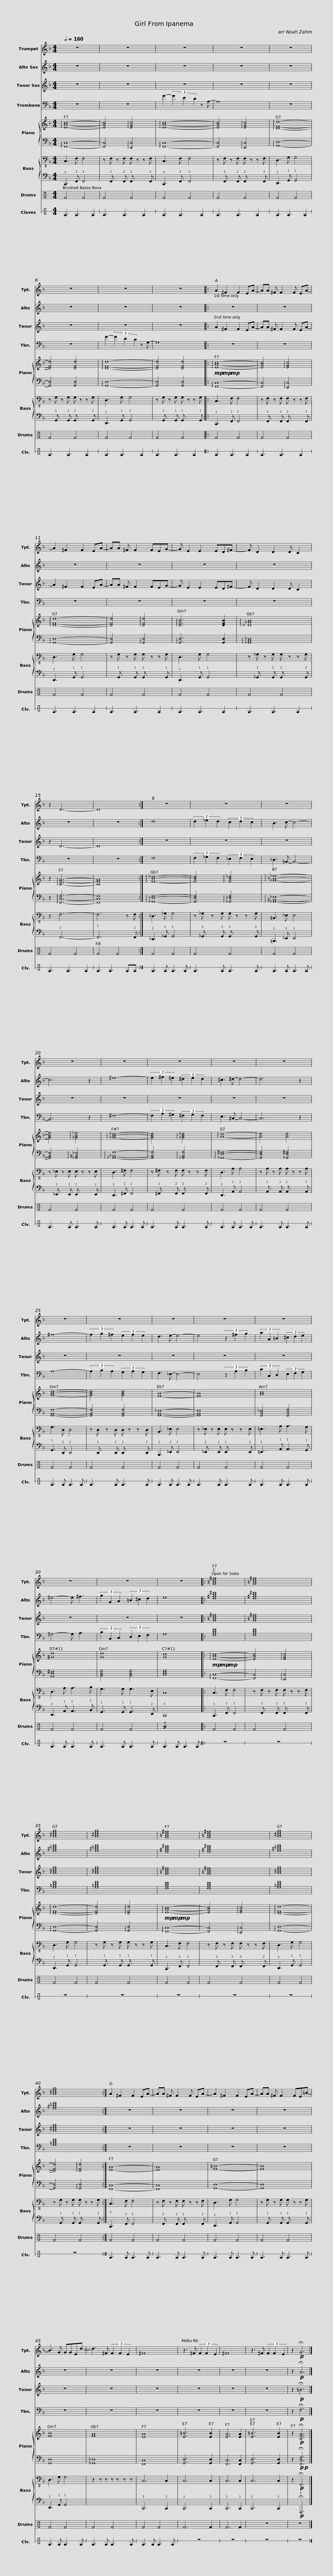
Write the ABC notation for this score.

X:1
%%score 1 2 3 4 { 5 | 6 } { 7 | 8 } 9 10
L:1/8
Q:1/4=160
M:4/4
I:linebreak $
K:F
V:1 treble transpose=-2
V:2 treble transpose=-9
V:3 treble transpose=-14
V:4 bass
V:5 treble
V:6 bass
V:7 bass-8
V:8 tab stafflines=4 strings="E1,A1,D2,G2 nostems "
V:9 perc
K:none
V:10 perc stafflines=1
K:none
V:1
[K:F] z8 | z8 | z8 | z8 | z8 |$ %5
 z8 | z8 | z8 |: A2 ^F2 F2 EA- |$ AA ^F F2 F EA- | %10
 A2 ^F2 F2 EA- | AA ^F F2 FEG- | G E2 E2 ED^F- |$ F D2 D2 D C2 | z2 D6- | %15
 D8 :| z8 |$ z8 | z8 | z8 | %20
 z8 |$ z8 | z8 | z8 | z8 |$ %25
 z8 | z8 | z8 | z8 |$ z8 | %30
 z8 | z8 |: [G=Bd^f]8 | [G=Bd^f]8 |$ [A^ceg]8 | %35
 [A^ceg]8 | [G=Bd^f]8 | [G=Bd^f]8 | [A^ceg]8 |$ [A^ceg]8 :| %40
 A2 ^F2 F2 EA- | AA ^F F2 F EA- | A2 ^F2 F2 EA- |$ AA ^F F2 FE=B- | B3 G GGEd- | %45
 d3 ^F (3F2 F2 E2 | ^F8 | z3 ^F (3F2 F2 E2 |$ ^F8 | z3 ^F (3F2 F2 E2 | %50
 z2!p! !fermata!G6 |] %51
V:2
[K:F] z8 | z8 | z8 | z8 | z8 |$ %5
 z8 | z8 | z8 |: z8 |$ z8 | %10
 z8 | z8 | z8 |$ z8 | z8 | %15
 z8 :| d8 |$ (3d2 _e2 d2 (3c2 d2 c2 | B3 c- c4- | c6 z2 | %20
 ^e8- |$ (3e2 ^f2 ^e2 (3^d2 e2 d2 | ^c3 ^d- d4- | d6 z2 | ^f8- |$ %25
 (3f2 g2 ^f2 (3e2 f2 e2 | d3 e- e4- | e4 (3z2 ^f2 g2 | (3a2 A2 =B2 (3^c2 d2 e2 |$ ^e4- e ^f3 | %30
 (3g2 G2 A2 (3=B2 ^c2 d2 | e8 |: [d^fa^c']8 | [d^fa^c']8 |$ [e^g=bd']8 | %35
 [e^g=bd']8 | [d^fa^c']8 | [d^fa^c']8 | [e^g=bd']8 |$ [e^g=bd']8 :| %40
 z8 | z8 | z8 |$ z8 | z8 | %45
 z8 | z8 | z8 |$ z8 | z8 | %50
 z2!p! !fermata!A6 |] %51
V:3
[K:F] z8 | z8 | z8 | z8 | z8 |$ %5
 z8 | z8 | z8 |: A2 ^F2 F2 EA- |$ AA ^F F2 F EA- | %10
 A2 ^F2 F2 EA- | AA ^F F2 FEG- | G E2 E2 ED^F- |$ F D2 D2 D C2 | z2 D6- | %15
 D8 :| z8 |$ z8 | z8 | z8 | %20
 z8 |$ z8 | z8 | z8 | z8 |$ %25
 z8 | z8 | z8 | z8 |$ z8 | %30
 z8 | z8 |: [G=Bd^f]8 | [G=Bd^f]8 |$ [A^ceg]8 | %35
 [A^ceg]8 | [G=Bd^f]8 | [G=Bd^f]8 | [A^ceg]8 |$ [A^ceg]8 :| %40
 z8 | z8 | z8 |$ z8 | z8 | %45
 z8 | z8 | z8 |$ z8 | z8 | %50
 z2!p! !fermata!=B6 |] %51
V:4
 z8 | z8 | G2- (3G2 E2 D2 z A,- | A,8 | z8 |$ %5
 z8 | F2- (3F2 D2 C2 z G,- | G,8 |: z8 |$ z8 | %10
 z8 | z8 | z8 |$ z8 | z8 | %15
 z8 :| F,8 |$ (3F,2 _G,2 F,2 (3_E,2 F,2 E,2 | _D,3 =B,,- B,,4- | B,,6 z2 | %20
 ^F,8- |$ (3F,2 A,2 ^G,2 (3^F,2 G,2 F,2 | E,3 ^C,- C,4- | C,6 z2 | A,8- |$ %25
 (3A,2 B,2 A,2 (3G,2 A,2 G,2 | F,3 _E,- E,4- | E,4 (3z2 A,2 B,2 | (3C2 C,2 D,2 (3E,2 F,2 G,2 |$ ^G,4- G, A,3 | %30
 (3B,2 B,,2 C,2 (3D,2 E,2 F,2 | G,8 |: [F,A,CE]8 | [F,A,CE]8 |$ [G,=B,DF]8 | %35
 [G,=B,DF]8 | [F,A,CE]8 | [F,A,CE]8 | [G,=B,DF]8 |$ [G,=B,DF]8 :| %40
 z8 | z8 | z8 |$ z8 | z8 | %45
 z8 | z8 | z8 |$ z8 | z8 | %50
 z2!p! !fermata!F,6 |] %51
V:5
 !arpeggio![EAc]8- | [EAc]4 !arpeggio![EGc]4 | !arpeggio![EAc]8- | [EAc]4 !arpeggio![EGc]4 | !arpeggio![DFd]8- |$ %5
 [DFd]4 [DFd]4 | !arpeggio![DFd]8- | [DFd]4 [DFd]4 |:!mp!!mp!!mp! !arpeggio![EAc]8- |$ [EAc]4 !arpeggio![EGc]4 | %10
 !arpeggio![DFd]8- | [DFd]4 !arpeggio![DFd]4 | !arpeggio![DFB]6 [DFB]2 |$ !arpeggio![_D_GB]8 | z2 !arpeggio![CFA]6- | %15
 [CFA]8 :| !arpeggio![FB_d]8- |$ [FBd]4 !arpeggio![FB_d]4 | !arpeggio![_G_B_e]8- | [GBe]4 !arpeggio![_GB_e]4 | %20
 !arpeggio![_GB_d]8- |$ [GBd]4 !arpeggio![_GB_d]4 | !arpeggio![Ad]8- | [Ad]4 [Ad]4 | [GBd]8- |$ %25
 [GBd]4 [GBd]4 | [FB]8- | [FB]8 | [Ac]8 |$ [^Gd]8 | %30
 [Gd]8 | [Gc]8 |:!mp!!mp!!mp! !arpeggio![EAc]8- | [EAc]4 !arpeggio![EGc]4 |$ !arpeggio![DFd]8- | %35
 [DFd]4 !arpeggio![DFd]4 |!mp!!mp!!mp! !arpeggio![EAc]8- | [EAc]4 !arpeggio![EGc]4 | !arpeggio![DFd]8- |$ [DFd]4 !arpeggio![DFd]4 :| %40
 [EA]8- | [EA]8 | [F=B]8- |$ [FB]8 | [FB]8 | %45
 [FA]8 | [EA]8 | [E=B]6 [EB]2 |$ [EA]6 [EA]2 | [E=B]6 [EB]2 | %50
 z2!p! !fermata![CFA]6 |] %51
V:6
 !arpeggio![F,,C,]8- | [F,,C,]4 !arpeggio![E,,C,]4 | !arpeggio![F,,C,]8- | [F,,C,]4 !arpeggio![E,,C,]4 | !arpeggio![G,,D,]8- |$ %5
 [G,,D,]4 [G,,D,]4 | !arpeggio![G,,D,]8- | [G,,D,]4 [G,,D,]4 |: !arpeggio![F,,C,]8- |$ [F,,C,]4 !arpeggio![E,,C,]4 | %10
 !arpeggio![G,,D,]8- | [G,,D,]4 !arpeggio![G,,D,]4 | !arpeggio![G,,D,]6 [G,,D,]2 |$ !arpeggio![_G,,B,,_D,]8 | z2 !arpeggio![F,,C,F,]6- | %15
 [F,,C,F,]8 :| !arpeggio![_G,,_D,F,]8- |$ [G,,D,F,]4 !arpeggio![_G,,_D,F,]4 | !arpeggio![_G,,=B,,_E,]8- | [G,,B,,E,]4 !arpeggio![_G,,=B,,_E,]4 | %20
 !arpeggio![_G,,_B,,F,]8- |$ [G,,B,,F,]4 !arpeggio![_G,,B,,F,]4 | !arpeggio![_G,,D,^F,]8- | [G,,D,F,]4 [_G,,D,^F,]4 | [G,,B,,F,]8- |$ %25
 [G,,B,,F,]4 [G,,B,,F,]4 | [G,,B,,_E,]8- | [G,,B,,E,]8 | [G,,C,_E,]4 [G,,C,F,]4 |$ [A,,D,^F,]8 | %30
 [B,,D,G,]4 [B,,D,G,]4 | [C,E,G,]8 |: !arpeggio![F,,C,]8- | [F,,C,]4 !arpeggio![E,,C,]4 |$ !arpeggio![G,,D,]8- | %35
 [G,,D,]4 !arpeggio![G,,D,]4 | !arpeggio![F,,C,]8- | [F,,C,]4 !arpeggio![E,,C,]4 | !arpeggio![G,,D,]8- |$ [G,,D,]4 !arpeggio![G,,D,]4 :| %40
 [F,,C,]8- | [F,,C,]8 | [G,,D,]8- |$ [G,,D,]8 | [G,,D,]8 | %45
 [_G,,_D,]8 | [F,,C,]8 | [G,,D,]6 [G,,D,]2 |$ [F,,C,]6 [F,,C,]2 | [G,,D,]6 [G,,D,]2 | %50
 z2!p!!p! !fermata![F,,C,F,]6 |] %51
V:7
 C,3 F, F,4 | z F, z F, F, z z F, | C,3 F, F,4 | z F, z F, F, z z F, | D,3 G, G,4 |$ %5
 z G, z G, G, z z G, | D,3 G, G,4 | z G, z G, G, z z G, |: C,3 F, F,4 |$ z F, z F, F, z z F, | %10
 D,3 G, G,4 | z G, z G, G, z z G, | D,3 G, G,4 |$ z _G, z G, G, z z G, | z2 F,6- | %15
 F,6 z F, :| _D,3 _G, G,4 |$ z _G, z G, G, z z G, | =B,,3 _E, E,4 | z _E, z E, E, z z E, | %20
 D,3 ^F, F,4 |$ z ^F, z F, F, z z F, | D,3 A, A,4 | z A, z A, A, z z A, | G,3 D, D,4 |$ %25
 z D, z D, D, z z D, | B,,3 _E, E,4 | z _E, z E, E, z z E, | =E,3 A, A,3 G, |$ D,3 A, A,3 B, | %30
 G,3 G, G,3 E, | C,8 |: C,3 F, F,4 | z F, z F, F, z z F, |$ D,3 G, G,4 | %35
 z G, z G, G, z z G, | C,3 F, F,4 | z F, z F, F, z z F, | D,3 G, G,4 |$ z G, z G, G, z z G, :| %40
 C,3 F, F,4 | z F, z F, F, z z F, | D,3 G, G,4 |$ z G, z G, G, z z G, | D,3 G, G,4 | %45
 z2 z z z z z z | C,6 C,2 | C,6 C,2 |$ C,6 C,2 | C,6 C,2 | %50
 z2!p! !fermata!F,,6 |] %51
V:8
 !3!C,,3 !2!F,, !2!F,,4 | x !2!F,, x !2!F,, !2!F,, x x !2!F,, | !3!C,,3 !2!F,, !2!F,,4 | x !2!F,, x !2!F,, !2!F,, x x !2!F,, | !2!D,,3 !1!G,, !1!G,,4 |$ %5
 x !1!G,, x !1!G,, !1!G,, x x !1!G,, | !2!D,,3 !1!G,, !1!G,,4 | x !1!G,, x !1!G,, !1!G,, x x !1!G,, |: !3!C,,3 !2!F,, !2!F,,4 |$ x !2!F,, x !2!F,, !2!F,, x x !2!F,, | %10
 !2!D,,3 !1!G,, !1!G,,4 | x !1!G,, x !1!G,, !1!G,, x x !1!G,, | !2!D,,3 !1!G,, !1!G,,4 |$ x !2!_G,, x !2!G,, !2!G,, x x !2!G,, | x2 !2!F,,6- | %15
 !2!F,,6 x !2!F,, :| !3!_D,,3 !2!_G,, !2!G,,4 |$ x !2!_G,, x !2!G,, !2!G,, x x !2!G,, | !3!=B,,,3 !2!_E,, !2!E,,4 | x !2!_E,, x !2!E,, !2!E,, x x !2!E,, | %20
 !2!D,,3 !2!^F,, !2!F,,4 |$ x !2!^F,, x !2!F,, !2!F,, x x !2!F,, | !2!D,,3 !1!A,, !1!A,,4 | x !1!A,, x !1!A,, !1!A,, x x !1!A,, | !1!G,,3 !2!D,, !2!D,,4 |$ %25
 x !2!D,, x !2!D,, !2!D,, x x !2!D,, | !3!B,,,3 !2!_E,, !2!E,,4 | x !2!_E,, x !2!E,, !2!E,, x x !2!E,, | !2!=E,,3 !1!A,, !1!A,,3 !1!G,, |$ !2!D,,3 !1!A,, !1!A,,3 !1!B,, | %30
 !1!G,,3 !1!G,, !1!G,,3 !2!E,, | !3!C,,8 |: !3!C,,3 !2!F,, !2!F,,4 | x !2!F,, x !2!F,, !2!F,, x x !2!F,, |$ !2!D,,3 !1!G,, !1!G,,4 | %35
 x !1!G,, x !1!G,, !1!G,, x x !1!G,, | !3!C,,3 !2!F,, !2!F,,4 | x !2!F,, x !2!F,, !2!F,, x x !2!F,, | !2!D,,3 !1!G,, !1!G,,4 |$ x !1!G,, x !1!G,, !1!G,, x x !1!G,, :| %40
 !3!C,,3 !2!F,, !2!F,,4 | x !2!F,, x !2!F,, !2!F,, x x !2!F,, | !2!D,,3 !1!G,, !1!G,,4 |$ x !1!G,, x !1!G,, !1!G,, x x !1!G,, | !2!D,,3 !1!G,, !1!G,,4 | %45
 x2 x x x x x x | !3!C,,6 !3!C,,2 | !3!C,,6 !3!C,,2 |$ !3!C,,6 !3!C,,2 | !3!C,,6 !3!C,,2 | %50
 x2!p! !fermata!!4!F,,,6 |] %51
V:9
[K:C] F4 F4 | F4 F4 | F4 F4 | F4 F4 | F4 F4 |$ %5
 F4 F4 | F4 F4 | F4 F4 |: F4 F4 |$ F4 F4 | %10
 F4 F4 | F4 F4 | F4 F4 |$ F4 F4 | F4 F4 | %15
 F4 F4 :| F4 F4 |$ F4 F4 | F4 F4 | F4 F4 | %20
 F4 F4 |$ F4 F4 | F4 F4 | F4 F4 | F4 F4 |$ %25
 F4 F4 | F4 F4 | F4 F4 | F4 F4 |$ F4 F4 | %30
 F4 F4 | !//!^f8 |: F4 F4 | F4 F4 |$ F4 F4 | %35
 F4 F4 | F4 F4 | F4 F4 | F4 F4 |$ F4 F4 :| %40
 F4 F4 | F4 F4 | F4 F4 |$ F4 F4 | F4 F4 | %45
 F4 F4 | F4 F4 | F6 F2 |$ F6 F2 | z8 | %50
 z8 |] %51
V:10
[K:C] E3 E3 E2 | E3 E3 E2 | E3 E3 E2 | E3 E3 E2 | E3 E3 E2 |$ %5
 E3 E3 E2 | E3 E3 E2 | E3 E3 E2 |: E3 E3 E2 |$ E3 E3 E2 | %10
 E3 E3 E2 | E3 E3 E2 | E3 E3 E2 |$ E3 E3 E2 | E3 E3 E2 | %15
 E3 E3 EE :| E3 E E3 E |$ E3 E E3 E | E3 E E3 E | E3 E E3 E | %20
 E3 E E3 E |$ E3 E E3 E | E3 E E3 E | E3 E E3 E | E3 E E3 E |$ %25
 E3 E E3 E | E3 E E3 E | E3 E E3 E | E3 E E3 E |$ E3 E E3 E | %30
 E3 E E3 E | E3 E E3 E |: z8 | z8 |$ z8 | %35
 z8 | z8 | z8 | z8 |$ z8 :| %40
 E3 E E3 E | E3 E E3 E | E3 E E3 E |$ E3 E E3 E | E3 E E3 E | %45
 E3 E E3 E | E3 E E3 E | z8 |$ z8 | z8 | %50
 z8 |] %51
